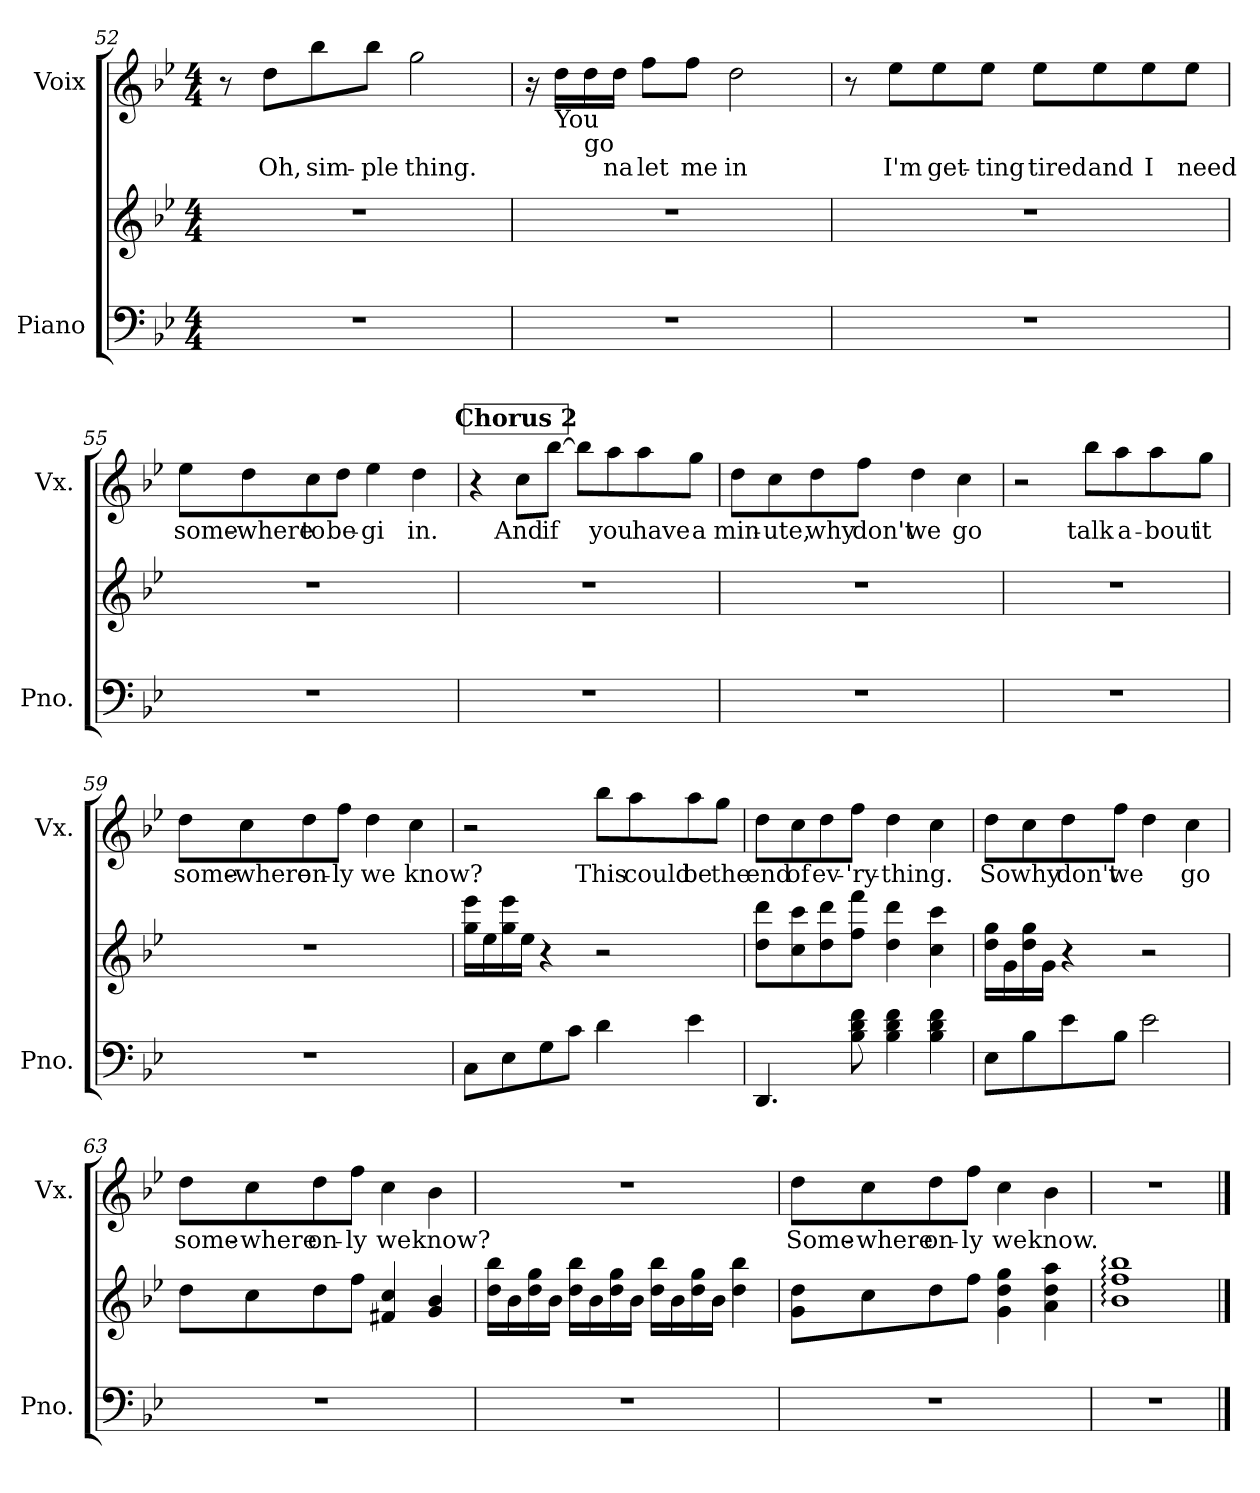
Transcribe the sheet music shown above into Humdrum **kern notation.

**kern	**kern	**kern	**text
*part2	*part2	*part1	*part1
*staff3	*staff2	*staff1	*staff1
*I"Piano	*	*I"Voix	*
*I'Pno.	*	*I'Vx.	*
!!LO:LB:g=z
*clefF4	*clefG2	*clefG2	*
*k[b-e-]	*k[b-e-]	*k[b-e-]	*
*M4/4	*M4/4	*M4/4	*
=52	=52	=52	=52
1r	1r	8r	.
.	.	8dd\L	Oh,
.	.	8bb-\	sim-
.	.	8bb-\J	-ple
.	.	2gg\	thing.
=53	=53	=53	=53
1r	1r	16r	.
!	!	!LO:TX:b:t=You	!
.	.	16dd\LL	.
!	!	!LO:TX:b:t=go	!
.	.	16dd\	.
.	.	16dd\JJ	na
.	.	8ff\L	let
.	.	8ff\J	me
.	.	2dd\	in
=54	=54	=54	=54
1r	1r	8r	.
.	.	8ee-\L	I'm
.	.	8ee-\	get-
.	.	8ee-\J	-ting
.	.	8ee-\L	tired
.	.	8ee-\	and
.	.	8ee-\	I
.	.	8ee-\J	need
=55	=55	=55	=55
1r	1r	8ee-\L	some-
.	.	8dd\	-where
.	.	8cc\	to
.	.	8dd\J	be-
.	.	4ee-\	-gi
.	.	4dd\	in.
!!LO:LB:g=z
!!LO:REH:place=s1:a:B:fs=14:t=Chorus 2:qo=1
=56	=56	=56	=56
1r	1r	4r	.
.	.	8cc\L	And
.	.	[8bb-\J	if
.	.	8bb-\L]	.
.	.	8aa\	you
.	.	8aa\	have
.	.	8gg\J	a
=57	=57	=57	=57
1r	1r	8dd\L	min-
.	.	8cc\	-ute,
.	.	8dd\	why
.	.	8ff\J	don't
.	.	4dd\	we
.	.	4cc\	go
=58	=58	=58	=58
1r	1r	2r	.
.	.	8bb-\L	talk
.	.	8aa\	a-
.	.	8aa\	-bout
.	.	8gg\J	it
=59	=59	=59	=59
1r	1r	8dd\L	some-
.	.	8cc\	-where
.	.	8dd\	on-
.	.	8ff\J	-ly
.	.	4dd\	we
.	.	4cc\	know?
!!LO:LB:g=z
=60	=60	=60	=60
8C\L	16gg\ 16eee-\LL	2r	.
.	16ee-\	.	.
8E-\	16gg\ 16eee-\	.	.
.	16ee-\JJ	.	.
8G\	4r	.	.
8c\J	.	.	.
4d\	2r	8bb-\L	This
.	.	8aa\	could
4e-\	.	8aa\	be
.	.	8gg\J	the
=61	=61	=61	=61
4.DD/	8dd\ 8ddd\L	8dd\L	end
.	8cc\ 8ccc\	8cc\	of
.	8dd\ 8ddd\	8dd\	ev-
8B-\ 8d\ 8f\	8ff\ 8fff\J	8ff\J	-'ry-
4B-\ 4d\ 4f\	4dd\ 4ddd\	4dd\	-thing.
4B-\ 4d\ 4f\	4cc\ 4ccc\	4cc\	.
=62	=62	=62	=62
8E-\L	16dd\ 16gg\LL	8dd\L	So
.	16g\	.	.
8B-\	16dd\ 16gg\	8cc\	why
.	16g\JJ	.	.
8e-\	4r	8dd\	don't
8B-\J	.	8ff\J	we
2e-\	2r	4dd\	.
.	.	4cc\	go
!!LO:PB:g=z
=63	=63	=63	=63
1r	8dd\L	8dd\L	some-
.	8cc\	8cc\	-where
.	8dd\	8dd\	on-
.	8ff\J	8ff\J	-ly
.	4f#X/ 4cc/	4cc\	we
.	4g/ 4b-/	4b-\	know?
=64	=64	=64	=64
1r	16dd\ 16bb-\LL	1r	.
.	16b-\	.	.
.	16dd\ 16gg\	.	.
.	16b-\JJ	.	.
.	16dd\ 16bb-\LL	.	.
.	16b-\	.	.
.	16dd\ 16gg\	.	.
.	16b-\JJ	.	.
.	16dd\ 16bb-\LL	.	.
.	16b-\	.	.
.	16dd\ 16gg\	.	.
.	16b-\JJ	.	.
.	4dd\ 4bb-\	.	.
=65	=65	=65	=65
1r	8g\ 8dd\L	8dd\L	Some-
.	8cc\	8cc\	-where
.	8dd\	8dd\	on-
.	8ff\J	8ff\J	-ly
.	4g\ 4dd\ 4gg\	4cc\	we
.	4a\ 4dd\ 4aa\	4b-\	know.
=66	=66	=66	=66
1r	1b-: 1ff: 1bb-:	1r	.
==	==	==	==
*-	*-	*-	*-
